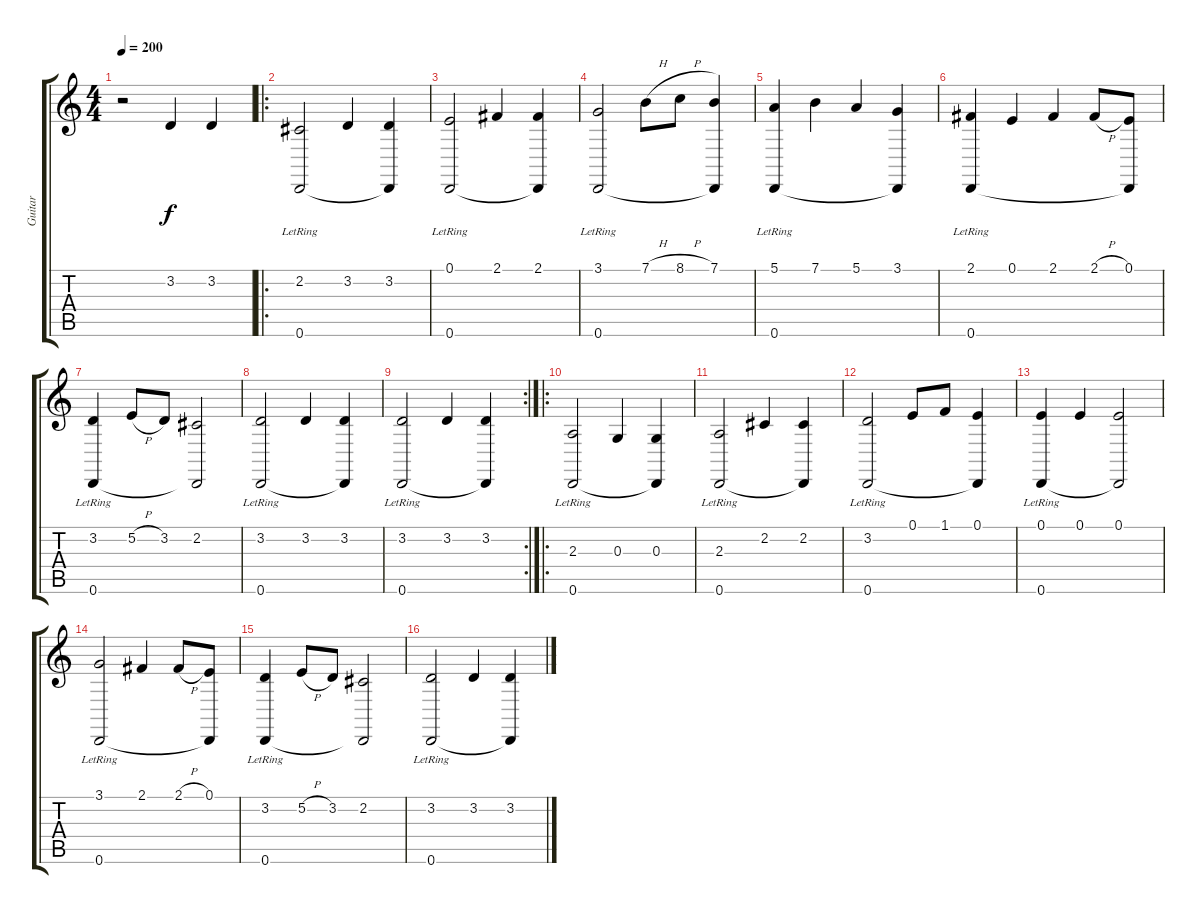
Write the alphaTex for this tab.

\track ("Guitar" "Guitar") {instrument sitar}
\staff {score tabs}
\tuning (E4 B3 G3 D3 A2 D2) {hide}
\ts (4 4)
\tempo 200
\clef g2
\ks c
r.2{dy f instrument sitar} 3.2.4 3.2.4 |
\ro
(2.2 0.6{lr}).2 3.2.4 (3.2 0.6{t}).4 |
(0.1 0.6{lr}).2 2.1.4 (2.1 0.6{t}).4 |
(3.1 0.6{lr}).2 7.1{h}.8 8.1{h}.8 (7.1 0.6{t}).4 |
(5.1 0.6{lr}).4 7.1.4 5.1.4 (3.1 0.6{t}).4 |
(2.1 0.6{lr}).4 0.1.4 2.1.4 2.1{h}.8 (0.1 0.6{t}).8 |
(3.2 0.6{lr}).4 5.2{h}.8 3.2.8 (2.2 0.6{t}).2 |
(3.2 0.6{lr}).2 3.2.4 (3.2 0.6{t}).4 |
\rc 2
(3.2 0.6{lr}).2 3.2.4 (3.2 0.6{t}).4 |
\ro
(2.3 0.6{lr}).2 0.3.4 (0.3 0.6{t}).4 |
(2.3 0.6{lr}).2 2.2.4 (2.2 0.6{t}).4 |
(3.2 0.6{lr}).2 0.1.8 1.1.8 (0.1 0.6{t}).4 |
(0.1 0.6{lr}).4 0.1.4 (0.1 0.6{t}).2 |
(3.1 0.6{lr}).2 2.1.4 2.1{h}.8 (0.1 0.6{t}).8 |
(3.2 0.6{lr}).4 5.2{h}.8 3.2.8 (2.2 0.6{t}).2 |
(3.2 0.6{lr}).2 3.2.4 (3.2 0.6{t}).4
